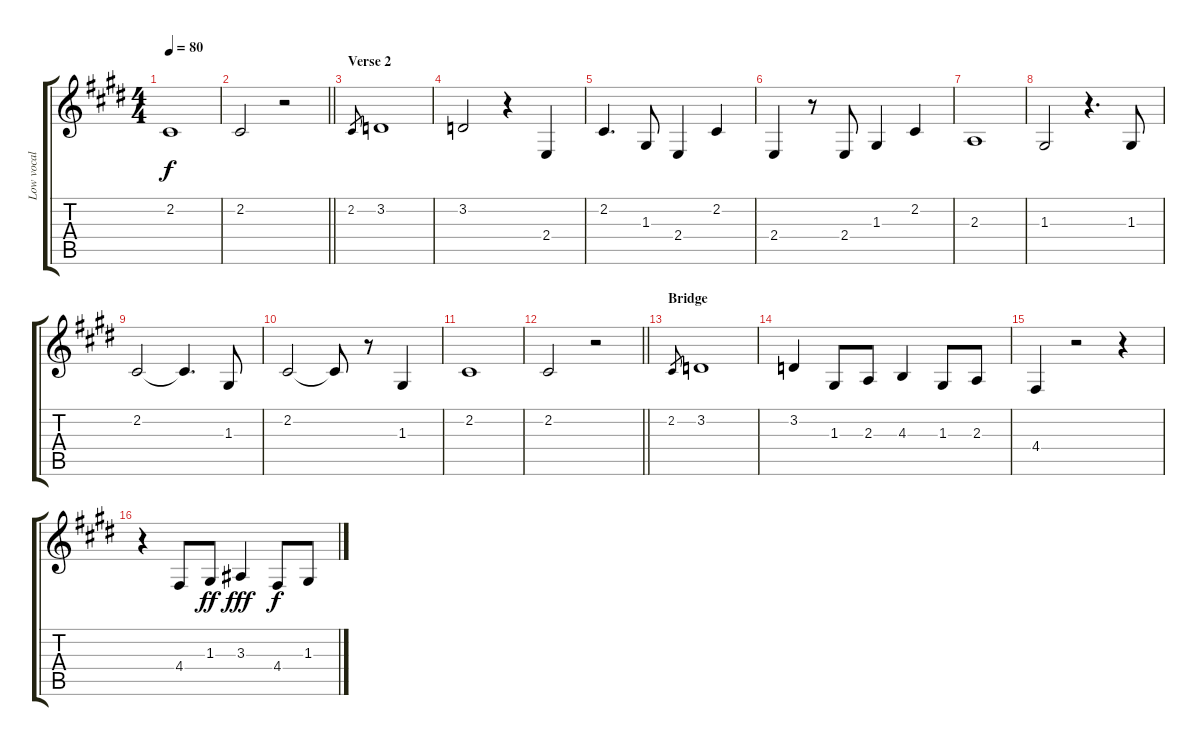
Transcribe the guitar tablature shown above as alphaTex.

\track ("Low vocal - George" "Low vocal ") {instrument stringensemble1}
\staff {score tabs}
\tuning (E4 B3 G3 D3 A2 E2) {hide}
\ts (4 4)
\tempo 80
\clef g2
\ks c#minor
2.2.1{dy f} |
\barLineRight lightlight
2.2.2 r.2 |
\section ("" "Verse 2")
2.2.8{gr} 3.2.1 |
3.2.2 r.4 2.4.4 |
2.2.4{d} 1.3.8 2.4.4 2.2.4 |
2.4.4 r.8 2.4.8 1.3.4 2.2.4 |
2.3.1 |
1.3.2 r.4{d} 1.3.8 |
2.2.2 2.2{t}.4{d} 1.3.8 |
2.2.2 2.2{t}.8 r.8 1.3.4 |
2.2.1 |
\barLineRight lightlight
2.2.2 r.2 |
\section ("" "Bridge")
2.2.8{gr} 3.2.1 |
3.2.4 1.3.8 2.3.8 4.3.4 1.3.8 2.3.8 |
4.4.4 r.2 r.4 |
r.4 4.4.8 1.3.8{dy ff} 3.3.4{dy fff} 4.4.8{dy f} 1.3.8
